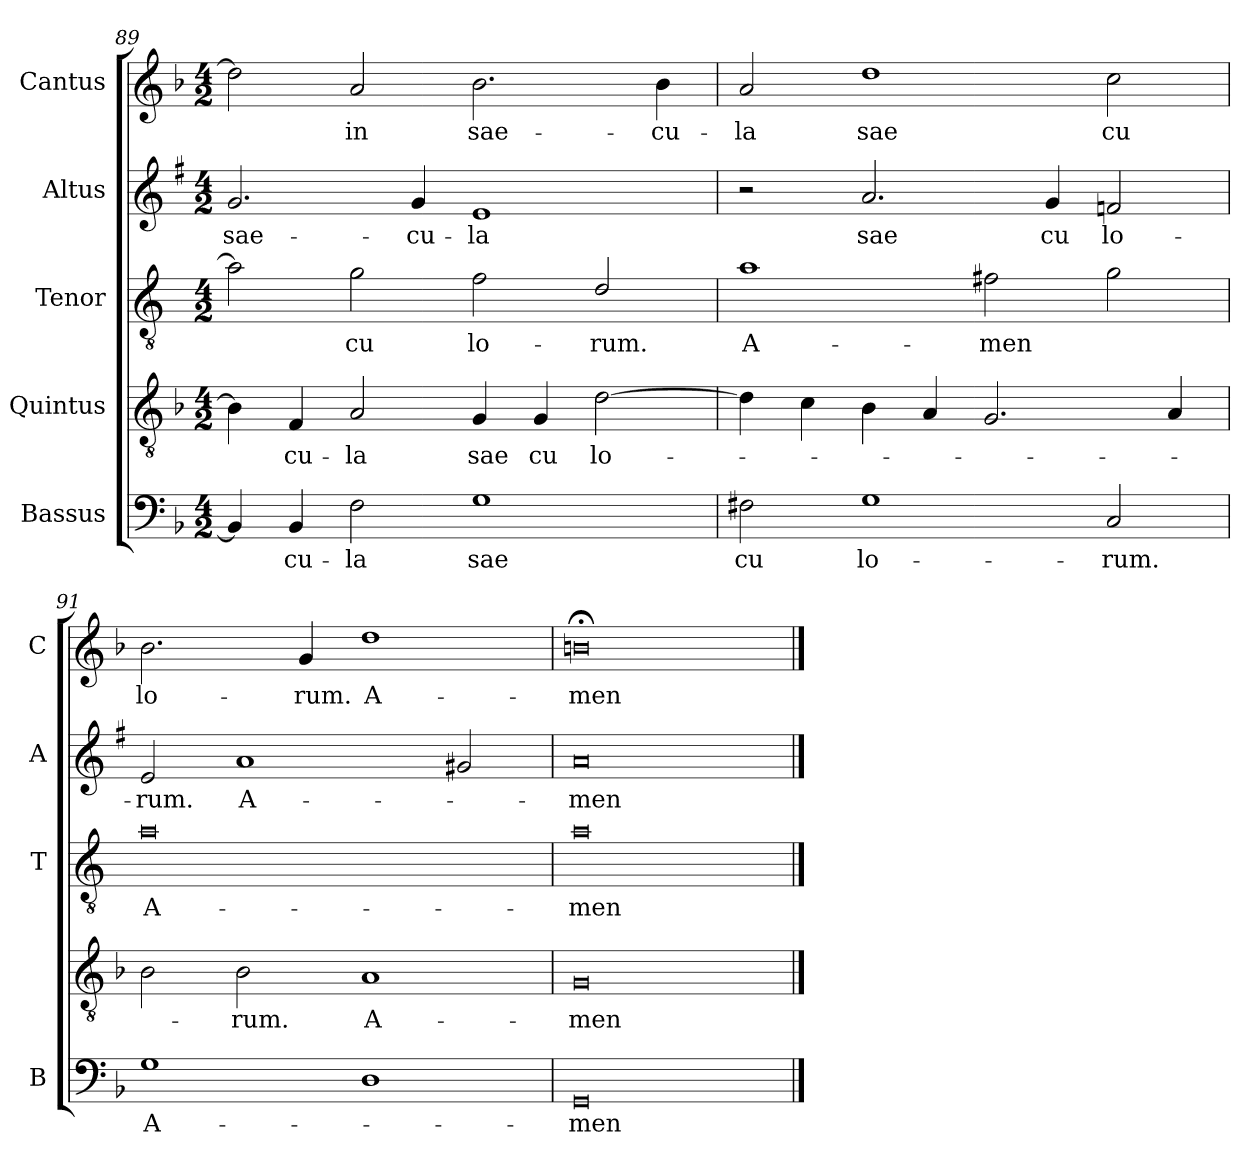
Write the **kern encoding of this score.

**kern	**text	**kern	**text	**kern	**text	**kern	**text	**kern	**text
*part5	*part5	*part4	*part4	*part3	*part3	*part2	*part2	*part1	*part1
*staff5	*staff5	*staff4	*staff4	*staff3	*staff3	*staff2	*staff2	*staff1	*staff1
*I"Bassus	*	*I"Quintus	*	*I"Tenor	*	*I"Altus	*	*I"Cantus	*
*I'B	*	*	*	*I'T	*	*I'A	*	*I'C	*
*clefF4	*	*clefGv2	*	*clefGv2	*	*clefG2	*	*clefG2	*
*	*	*	*	*ITrd4c7	*	*ITrd1c2	*	*	*
*k[b-]	*	*k[b-]	*	*k[b-]	*	*k[b-]	*	*k[b-]	*
*F:	*	*F:	*	*F:	*	*F:	*	*F:	*
*M4/2	*	*M4/2	*	*M4/2	*	*M4/2	*	*M4/2	*
=89	=89	=89	=89	=89	=89	=89	=89	=89	=89
!	!	!	!	!	!	!	!LO:LY:b	!	!
4BB-/]	.	4B-\]	.	2d\]	.	2.f/	sae-	2dd\]	.
!	!LO:LY:b	!	!LO:LY:b	!	!	!	!	!	!
4BB-/	-cu-	4F/	-cu-	.	.	.	.	.	.
!	!LO:LY:b	!	!LO:LY:b	!	!LO:LY:b	!	!	!	!LO:LY:b
2F\	-la	2A/	-la	2c\	cu	.	.	2a/	in
!	!	!	!	!	!	!	!LO:LY:b	!	!
.	.	.	.	.	.	4f/	-cu-	.	.
!	!LO:LY:b	!	!LO:LY:b	!	!LO:LY:b	!	!LO:LY:b	!	!LO:LY:b
1G	sae	4G/	sae	2B-\	lo-	1d	-la	2.b-\	sae-
!	!	!	!LO:LY:b	!	!	!	!	!	!
.	.	4G/	cu	.	.	.	.	.	.
!	!	!	!LO:LY:b	!	!LO:LY:b	!	!	!	!
.	.	[2d\	lo-	2G/	-rum.	.	.	.	.
!	!	!	!	!	!	!	!	!	!LO:LY:b
.	.	.	.	.	.	.	.	4b-\	-cu-
=90	=90	=90	=90	=90	=90	=90	=90	=90	=90
!	!LO:LY:b	!	!	!	!LO:LY:b	!	!	!	!LO:LY:b
2F#X\	cu	4d\]	.	1d	A-	2r	.	2a/	-la
.	.	4c\	.	.	.	.	.	.	.
!	!LO:LY:b	!	!	!	!	!	!LO:LY:b	!	!LO:LY:b
1G	lo-	4B-\	.	.	.	2.g/	sae	1dd	sae
.	.	4A/	.	.	.	.	.	.	.
!	!	!	!	!	!LO:LY:b	!	!	!	!
.	.	2.G/	.	2Bn\	-men	.	.	.	.
!	!	!	!	!	!	!	!LO:LY:b	!	!
.	.	.	.	.	.	4f/	cu	.	.
!	!LO:LY:b	!	!	!	!	!	!LO:LY:b	!	!LO:LY:b
2C/	-rum.	.	.	2c\	.	2e-X/	lo-	2cc\	cu
.	.	4A/	.	.	.	.	.	.	.
=91	=91	=91	=91	=91	=91	=91	=91	=91	=91
!	!LO:LY:b	!	!	!	!LO:LY:b	!	!LO:LY:b	!	!LO:LY:b
1G	A-	2B-\	.	0d	A-	2d/	-rum.	2.b-\	lo-
!	!	!	!LO:LY:b	!	!	!	!LO:LY:b	!	!
.	.	2B-\	-rum.	.	.	1g	A-	.	.
!	!	!	!	!	!	!	!	!	!LO:LY:b
.	.	.	.	.	.	.	.	4g/	-rum.
!	!	!	!LO:LY:b	!	!	!	!	!	!LO:LY:b
1D	.	1A	A-	.	.	.	.	1dd	A-
.	.	.	.	.	.	2f#X/	.	.	.
=92	=92	=92	=92	=92	=92	=92	=92	=92	=92
!	!LO:LY:b	!	!LO:LY:b	!	!LO:LY:b	!	!LO:LY:b	!	!LO:LY:b
0GG	-men	0G	-men	0d	-men	0g	-men	0bn;<	-men
==	==	==	==	==	==	==	==	==	==
*-	*-	*-	*-	*-	*-	*-	*-	*-	*-
